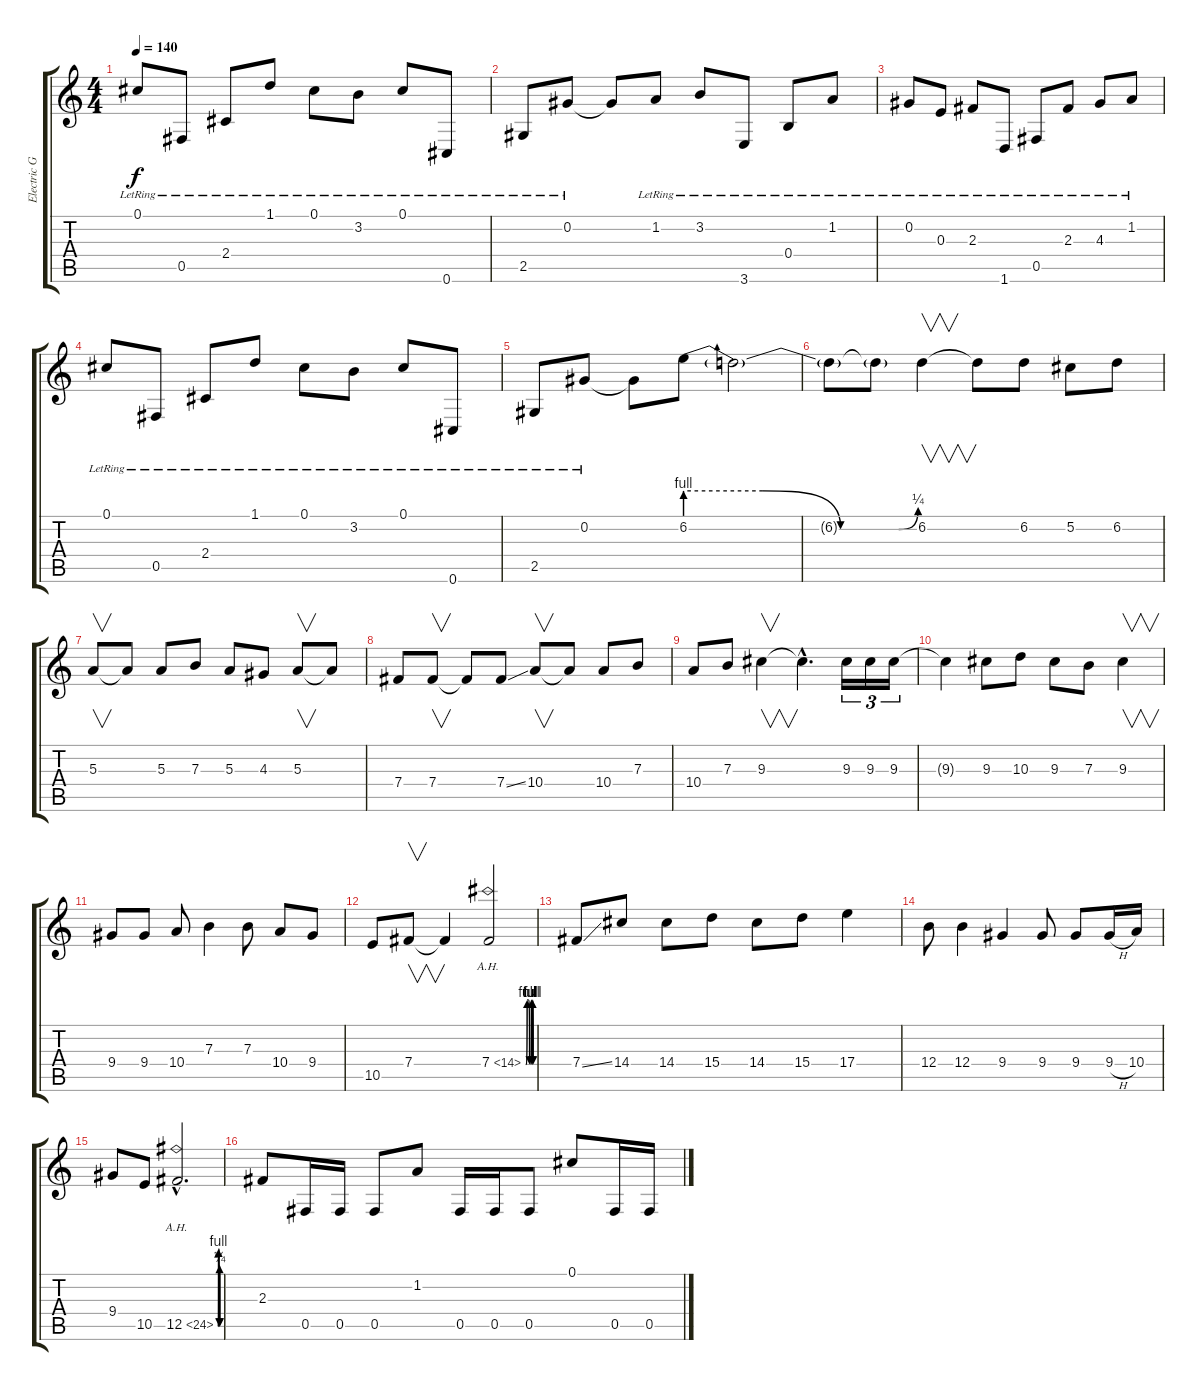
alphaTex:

\track ("Electric Guitar 1" "Electric G") {instrument distortionguitar}
\staff {score tabs}
\tuning (Db4 Ab3 E3 B2 Gb2 Db2) {hide}
\ts (4 4)
\tempo 140
\clef g2
\ks c
0.1{lr}.8{dy f instrument electricguitarclean} 0.5{lr}.8 2.4{lr}.8 1.1{lr}.8 0.1{lr}.8 3.2{lr}.8 0.1{lr}.8 0.6{lr}.8 |
2.5{lr}.8 0.2{lr}.8 0.2{t}.8 1.2{lr}.8 3.2{lr}.8 3.6{lr}.8 0.4{lr}.8 1.2{lr}.8 |
0.2{lr}.8 0.3{lr}.8 2.3{lr}.8 1.6{lr}.8 0.5{lr}.8 2.3{lr}.8 4.3{lr}.8 1.2{lr}.8 |
0.1{lr}.8{instrument electricguitarclean} 0.5{lr}.8 2.4{lr}.8 1.1{lr}.8 0.1{lr}.8 3.2{lr}.8 0.1{lr}.8 0.6{lr}.8 |
2.5{lr}.8 0.2{lr}.8 0.2{t}.8 6.2{be (custom 0 4 20 4 40 0 55 0 60 1)}.8{instrument distortionguitar} 6.2{t}.2 |
6.2{t}.8 6.2{t}.8 6.2.4{v} 6.2{t}.8 6.2.8 5.2.8 6.2.8 |
5.3.8{v} 5.3{t}.8 5.3.8 7.3.8 5.3.8 4.3.8 5.3.8{v} 5.3{t}.8 |
7.4.8 7.4.8{v} 7.4{t}.8 7.4{ss}.8 10.4.8{v} 10.4{t}.8 10.4.8 7.3.8 |
10.4.8 7.3.8 9.3.4{v} 9.3{hac t}.4{d} 9.3.16{tu (3 2)} 9.3.16{tu (3 2)} 9.3.16{tu (3 2)} |
9.3{t}.4 9.3.8 10.3.8 9.3.8 7.3.8 9.3.4{v} |
9.4.8 9.4.8 10.4.8 7.3.4 7.3.8 10.4.8 9.4.8 |
10.5.8 7.4.8{v} 7.4{t}.4 7.4{be (custom 0 0 10 4 20 4 30 0 40 0 45 4 50 0 55 4 60 0) ah 7}.2 |
7.4{ss}.8 14.4.8 14.4.8 15.4.8 14.4.8 15.4.8 17.4.4 |
12.4.8 12.4.4 9.4.4 9.4.8 9.4.8 9.4{h}.16 10.4.16 |
9.4.8 10.5.8 12.5{be (custom 0 0 10 4 20 4 35 0 45 1 60 0) ah 12 hac}.2{d} |
2.3.8 0.5.16 0.5.16 0.5.8 1.2.8 0.5.16 0.5.16 0.5.8 0.1.8 0.5.16 0.5.16
